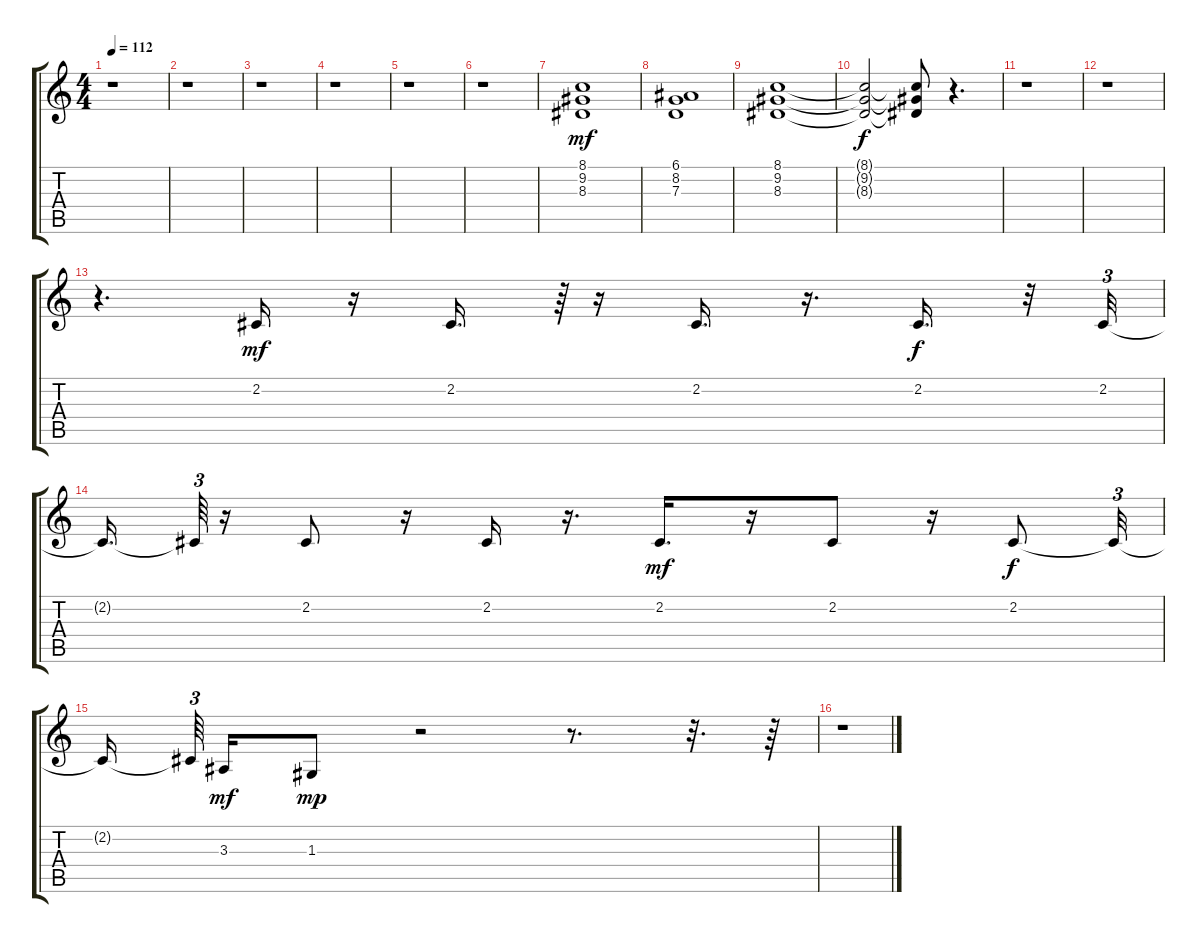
\track "" {instrument choiraahs}
\staff {score tabs}
\tuning (E4 B3 G3 D3 A2 E2) {hide}
\ts (4 4)
\tempo 112
\clef g2
\ks c
r.1{dy f} |
r.1 |
r.1 |
r.1 |
r.1 |
r.1 |
(8.1 9.2 8.3).1{dy mf} |
(6.1 8.2 7.3).1 |
(8.1 9.2 8.3).1 |
(8.1{t} 9.2{t} 8.3{t}).2{dy f} (8.1{t} 9.2{t} 8.3{t}).8 r.4{d} |
r.1 |
r.1 |
r.4{d} 2.2.16{dy mf} r.16 2.2.16{d} r.64{tu (3 2)} r.16 2.2.16{d} r.16{d} 2.2.16{d dy f} r.32 2.2.32{tu (3 2)} |
2.2{t}.16{d} 2.2{t}.64{tu (3 2)} r.16 2.2.8 r.16 2.2.16 r.16{d} 2.2.16{d dy mf} r.16 2.2.8 r.16 2.2.8{dy f} 2.2{t}.32{tu (3 2)} |
2.2{t}.16 2.2{t}.64{tu (3 2)} 3.3.16{dy mf} 1.3.8{dy mp} r.2 r.8{d} r.32{d} r.64 |
r.1
